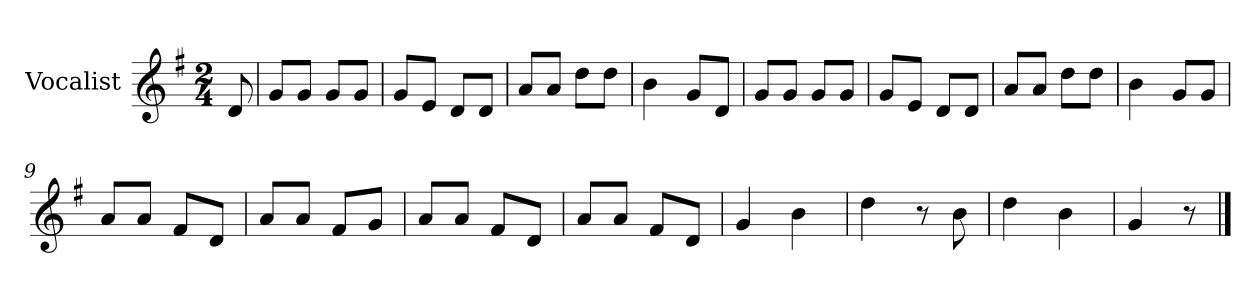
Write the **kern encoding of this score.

**kern
*part1
*staff1
*I"Vocalist
*k[f#]
*G:
*M2/4
=
8d
=1
8gL
8gJ
8gL
8gJ
=2
8gL
8eJ
8dL
8dJ
=3
8aL
8aJ
8ddL
8ddJ
=4
4b
8gL
8dJ
=5
8gL
8gJ
8gL
8gJ
=6
8gL
8eJ
8dL
8dJ
=7
8aL
8aJ
8ddL
8ddJ
=8
4b
8gL
8gJ
=9
8aL
8aJ
8f#L
8dJ
=10
8aL
8aJ
8f#L
8gJ
=11
8aL
8aJ
8f#L
8dJ
=12
8aL
8aJ
8f#L
8dJ
=13
4g
4b
=14
4dd
8r
8b
=15
4dd
4b
=16
4g
8r
==
*-
